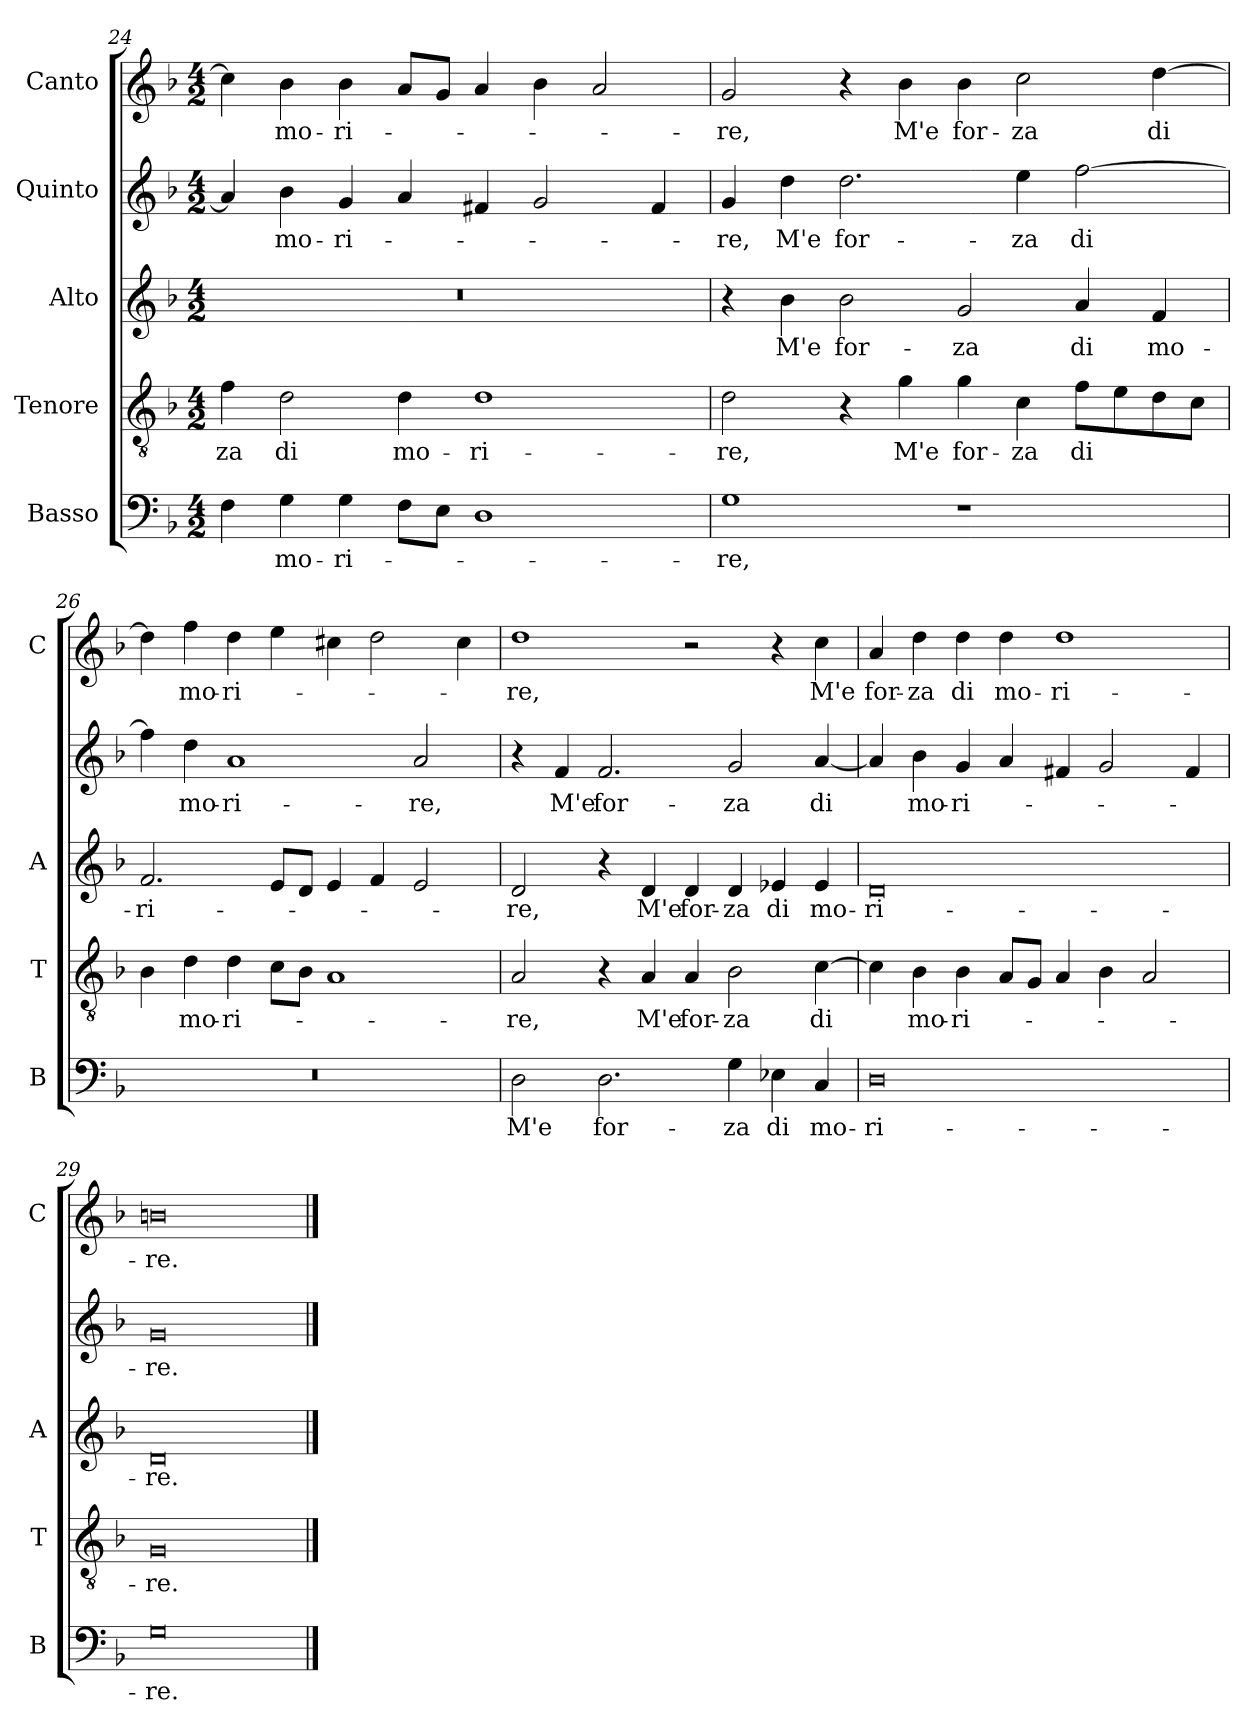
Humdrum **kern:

**kern	**text	**kern	**text	**kern	**text	**kern	**text	**kern	**text
*part5	*part5	*part4	*part4	*part3	*part3	*part2	*part2	*part1	*part1
*staff5	*staff5	*staff4	*staff4	*staff3	*staff3	*staff2	*staff2	*staff1	*staff1
*I"Basso	*	*I"Tenore	*	*I"Alto	*	*I"Quinto	*	*I"Canto	*
*I'B	*	*I'T	*	*I'A	*	*	*	*I'C	*
!!LO:LB:g=z
*clefF4	*	*clefGv2	*	*clefG2	*	*clefG2	*	*clefG2	*
*k[b-]	*	*k[b-]	*	*k[b-]	*	*k[b-]	*	*k[b-]	*
*F:	*	*F:	*	*F:	*	*F:	*	*F:	*
*M4/2	*	*M4/2	*	*M4/2	*	*M4/2	*	*M4/2	*
=24	=24	=24	=24	=24	=24	=24	=24	=24	=24
!	!	!	!LO:LY:b	!	!	!	!	!	!
4F\	.	4f\	-za	0r	.	4a/]	.	4cc\]	.
!	!LO:LY:b	!	!LO:LY:b	!	!	!	!LO:LY:b	!	!LO:LY:b
4G\	mo-	2d\	di	.	.	4b-\	mo-	4b-\	mo-
!	!LO:LY:b	!	!	!	!	!	!LO:LY:b	!	!LO:LY:b
4G\	-ri-	.	.	.	.	4g/	-ri-	4b-\	-ri-
!	!	!	!LO:LY:b	!	!	!	!	!	!
8F\L	.	4d\	mo-	.	.	4a/	.	8a/L	.
8E\J	.	.	.	.	.	.	.	8g/J	.
!	!	!	!LO:LY:b	!	!	!	!	!	!
1D	.	1d	-ri-	.	.	4f#X/	.	4a/	.
.	.	.	.	.	.	2g/	.	4b-\	.
.	.	.	.	.	.	.	.	2a/	.
.	.	.	.	.	.	4f#/	.	.	.
=25	=25	=25	=25	=25	=25	=25	=25	=25	=25
!	!LO:LY:b	!	!LO:LY:b	!	!	!	!LO:LY:b	!	!LO:LY:b
1G	-re,	2d\	-re,	4r	.	4g/	-re,	2g/	-re,
!	!	!	!	!	!LO:LY:b	!	!LO:LY:b	!	!
.	.	.	.	4b-\	M'e	4dd\	M'e	.	.
!	!	!	!	!	!LO:LY:b	!	!LO:LY:b	!	!
.	.	4r	.	2b-\	for-	2.dd\	for-	4r	.
!	!	!	!LO:LY:b	!	!	!	!	!	!LO:LY:b
.	.	4g\	M'e	.	.	.	.	4b-\	M'e
!	!	!	!LO:LY:b	!	!LO:LY:b	!	!	!	!LO:LY:b
1r	.	4g\	for-	2g/	-za	.	.	4b-\	for-
!	!	!	!LO:LY:b	!	!	!	!LO:LY:b	!	!LO:LY:b
.	.	4c\	-za	.	.	4ee\	-za	2cc\	-za
!	!	!	!LO:LY:b	!	!LO:LY:b	!	!LO:LY:b	!	!
.	.	8f\L	di	4a/	di	[2ff\	di	.	.
.	.	8e\	.	.	.	.	.	.	.
!	!	!	!	!	!LO:LY:b	!	!	!	!LO:LY:b
.	.	8d\	.	4f/	mo-	.	.	[4dd\	di
.	.	8c\J	.	.	.	.	.	.	.
=26	=26	=26	=26	=26	=26	=26	=26	=26	=26
!	!	!	!	!	!LO:LY:b	!	!	!	!
0r	.	4B-\	.	2.f/	-ri-	4ff\]	.	4dd\]	.
!	!	!	!LO:LY:b	!	!	!	!LO:LY:b	!	!LO:LY:b
.	.	4d\	mo-	.	.	4dd\	mo-	4ff\	mo-
!	!	!	!LO:LY:b	!	!	!	!LO:LY:b	!	!LO:LY:b
.	.	4d\	-ri-	.	.	1a	-ri-	4dd\	-ri-
.	.	8c\L	.	8e/L	.	.	.	4ee\	.
.	.	8B-\J	.	8d/J	.	.	.	.	.
.	.	1A	.	4e/	.	.	.	4cc#X\	.
.	.	.	.	4f/	.	.	.	2dd\	.
!	!	!	!	!	!	!	!LO:LY:b	!	!
.	.	.	.	2e/	.	2a/	-re,	.	.
.	.	.	.	.	.	.	.	4cc#\	.
!!LO:LB:g=z
=27	=27	=27	=27	=27	=27	=27	=27	=27	=27
!	!LO:LY:b	!	!LO:LY:b	!	!LO:LY:b	!	!	!	!LO:LY:b
2D\	M'e	2A/	-re,	2d/	-re,	4r	.	1dd	-re,
!	!	!	!	!	!	!	!LO:LY:b	!	!
.	.	.	.	.	.	4f/	M'e	.	.
!	!LO:LY:b	!	!	!	!	!	!LO:LY:b	!	!
2.D\	for-	4r	.	4r	.	2.f/	for-	.	.
!	!	!	!LO:LY:b	!	!LO:LY:b	!	!	!	!
.	.	4A/	M'e	4d/	M'e	.	.	.	.
!	!	!	!LO:LY:b	!	!LO:LY:b	!	!	!	!
.	.	4A/	for-	4d/	for-	.	.	2r	.
!	!LO:LY:b	!	!LO:LY:b	!	!LO:LY:b	!	!LO:LY:b	!	!
4G\	-za	2B-\	-za	4d/	-za	2g/	-za	.	.
!	!LO:LY:b	!	!	!	!LO:LY:b	!	!	!	!
4E-X\	di	.	.	4e-X/	di	.	.	4r	.
!	!LO:LY:b	!	!LO:LY:b	!	!LO:LY:b	!	!LO:LY:b	!	!LO:LY:b
4C/	mo-	[4c\	di	4e-/	mo-	[4a/	di	4cc\	M'e
=28	=28	=28	=28	=28	=28	=28	=28	=28	=28
!	!LO:LY:b	!	!	!	!LO:LY:b	!	!	!	!LO:LY:b
0D	-ri-	4c\]	.	0d	-ri-	4a/]	.	4a/	for-
!	!	!	!LO:LY:b	!	!	!	!LO:LY:b	!	!LO:LY:b
.	.	4B-\	mo-	.	.	4b-\	mo-	4dd\	-za
!	!	!	!LO:LY:b	!	!	!	!LO:LY:b	!	!LO:LY:b
.	.	4B-\	-ri-	.	.	4g/	-ri-	4dd\	di
!	!	!	!	!	!	!	!	!	!LO:LY:b
.	.	8A/L	.	.	.	4a/	.	4dd\	mo-
.	.	8G/J	.	.	.	.	.	.	.
!	!	!	!	!	!	!	!	!	!LO:LY:b
.	.	4A/	.	.	.	4f#X/	.	1dd	-ri-
.	.	4B-\	.	.	.	2g/	.	.	.
.	.	2A/	.	.	.	.	.	.	.
.	.	.	.	.	.	4f#/	.	.	.
=29	=29	=29	=29	=29	=29	=29	=29	=29	=29
!	!LO:LY:b	!	!LO:LY:b	!	!LO:LY:b	!	!LO:LY:b	!	!LO:LY:b
0G	-re.	0G	-re.	0d	-re.	0g	-re.	0bn	-re.
==	==	==	==	==	==	==	==	==	==
*-	*-	*-	*-	*-	*-	*-	*-	*-	*-
